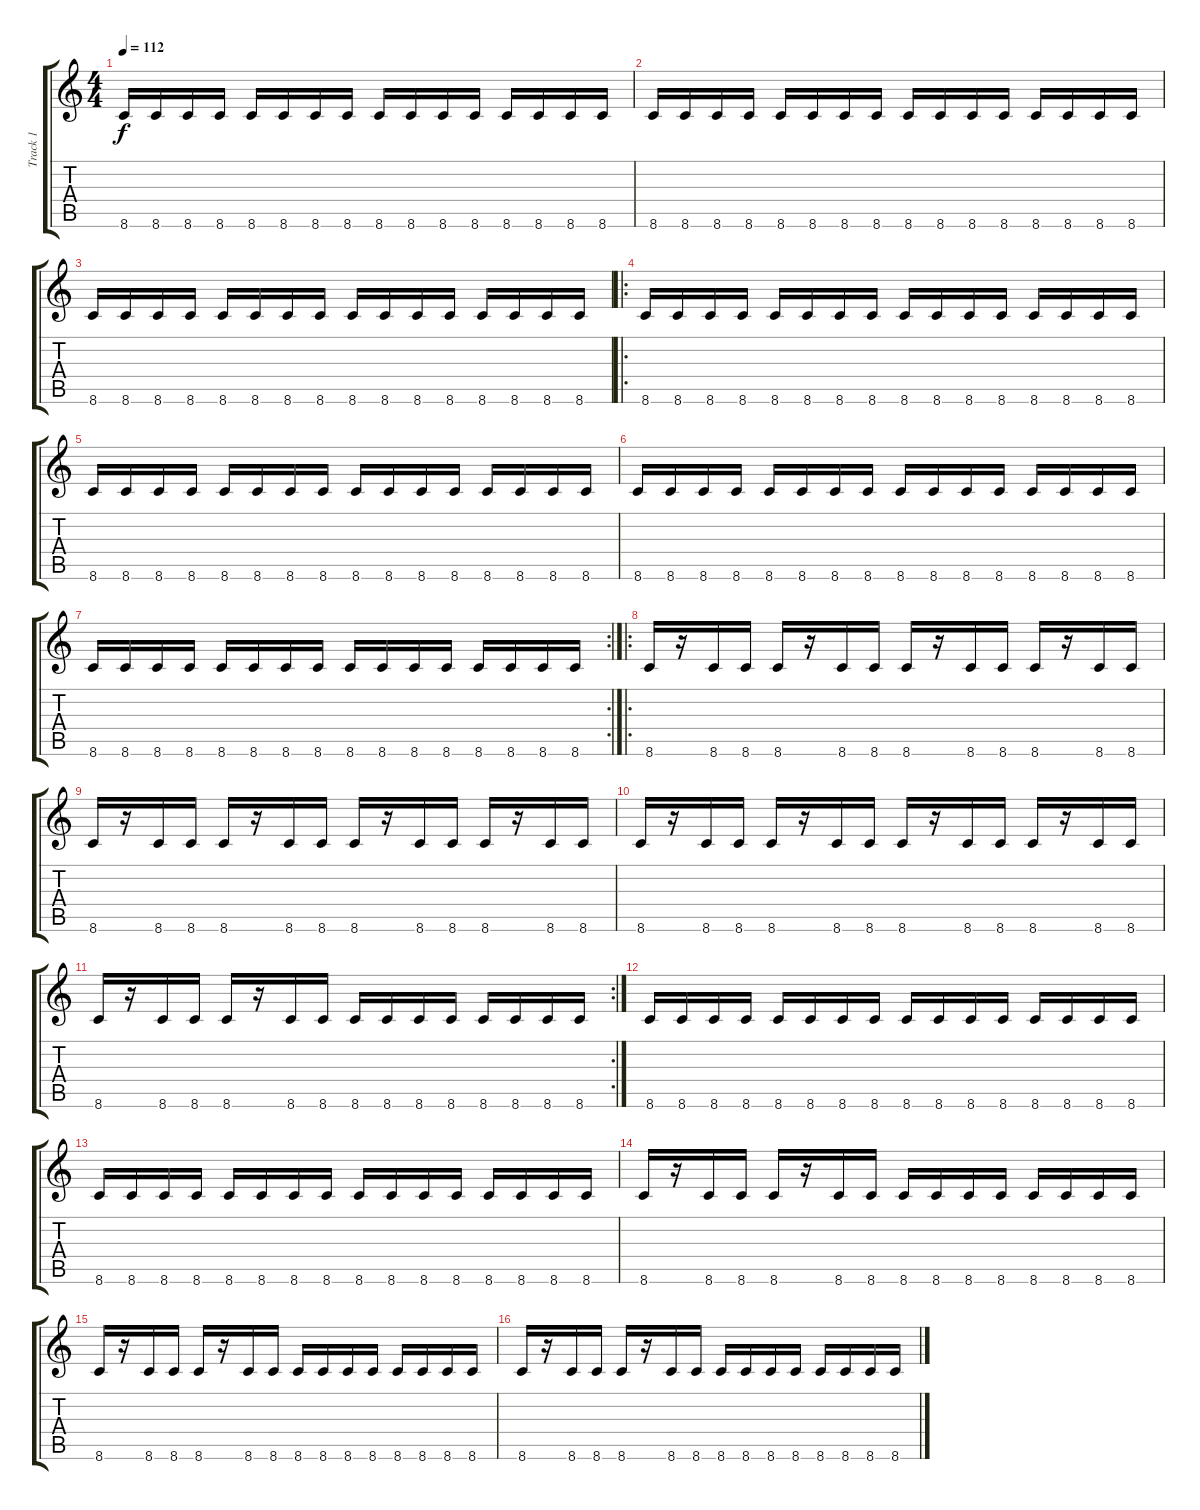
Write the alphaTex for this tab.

\track ("Track 1" "Track 1") {instrument acousticguitarsteel}
\staff {score tabs}
\tuning (E4 B3 G3 D3 A2 E2) {hide}
\ts (4 4)
\tempo 112
\clef g2
\ks c
8.6.16{dy f instrument acousticguitarsteel} 8.6.16 8.6.16 8.6.16 8.6.16 8.6.16 8.6.16 8.6.16 8.6.16 8.6.16 8.6.16 8.6.16 8.6.16 8.6.16 8.6.16 8.6.16 |
8.6.16 8.6.16 8.6.16 8.6.16 8.6.16 8.6.16 8.6.16 8.6.16 8.6.16 8.6.16 8.6.16 8.6.16 8.6.16 8.6.16 8.6.16 8.6.16 |
8.6.16 8.6.16 8.6.16 8.6.16 8.6.16 8.6.16 8.6.16 8.6.16 8.6.16 8.6.16 8.6.16 8.6.16 8.6.16 8.6.16 8.6.16 8.6.16 |
\ro
8.6.16 8.6.16 8.6.16 8.6.16 8.6.16 8.6.16 8.6.16 8.6.16 8.6.16 8.6.16 8.6.16 8.6.16 8.6.16 8.6.16 8.6.16 8.6.16 |
8.6.16 8.6.16 8.6.16 8.6.16 8.6.16 8.6.16 8.6.16 8.6.16 8.6.16 8.6.16 8.6.16 8.6.16 8.6.16 8.6.16 8.6.16 8.6.16 |
8.6.16 8.6.16 8.6.16 8.6.16 8.6.16 8.6.16 8.6.16 8.6.16 8.6.16 8.6.16 8.6.16 8.6.16 8.6.16 8.6.16 8.6.16 8.6.16 |
\rc 2
8.6.16 8.6.16 8.6.16 8.6.16 8.6.16 8.6.16 8.6.16 8.6.16 8.6.16 8.6.16 8.6.16 8.6.16 8.6.16 8.6.16 8.6.16 8.6.16 |
\ro
8.6.16 r.16 8.6.16 8.6.16 8.6.16 r.16 8.6.16 8.6.16 8.6.16 r.16 8.6.16 8.6.16 8.6.16 r.16 8.6.16 8.6.16 |
8.6.16 r.16 8.6.16 8.6.16 8.6.16 r.16 8.6.16 8.6.16 8.6.16 r.16 8.6.16 8.6.16 8.6.16 r.16 8.6.16 8.6.16 |
8.6.16 r.16 8.6.16 8.6.16 8.6.16 r.16 8.6.16 8.6.16 8.6.16 r.16 8.6.16 8.6.16 8.6.16 r.16 8.6.16 8.6.16 |
\rc 2
8.6.16 r.16 8.6.16 8.6.16 8.6.16 r.16 8.6.16 8.6.16 8.6.16 8.6.16 8.6.16 8.6.16 8.6.16 8.6.16 8.6.16 8.6.16 |
8.6.16 8.6.16 8.6.16 8.6.16 8.6.16 8.6.16 8.6.16 8.6.16 8.6.16 8.6.16 8.6.16 8.6.16 8.6.16 8.6.16 8.6.16 8.6.16 |
8.6.16 8.6.16 8.6.16 8.6.16 8.6.16 8.6.16 8.6.16 8.6.16 8.6.16 8.6.16 8.6.16 8.6.16 8.6.16 8.6.16 8.6.16 8.6.16 |
8.6.16 r.16 8.6.16 8.6.16 8.6.16 r.16 8.6.16 8.6.16 8.6.16 8.6.16 8.6.16 8.6.16 8.6.16 8.6.16 8.6.16 8.6.16 |
8.6.16 r.16 8.6.16 8.6.16 8.6.16 r.16 8.6.16 8.6.16 8.6.16 8.6.16 8.6.16 8.6.16 8.6.16 8.6.16 8.6.16 8.6.16 |
8.6.16 r.16 8.6.16 8.6.16 8.6.16 r.16 8.6.16 8.6.16 8.6.16 8.6.16 8.6.16 8.6.16 8.6.16 8.6.16 8.6.16 8.6.16
